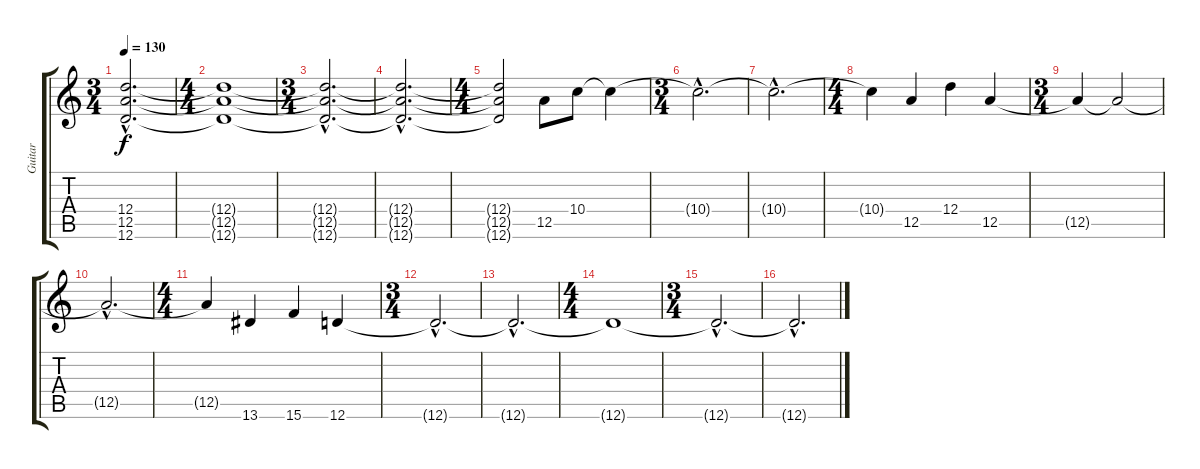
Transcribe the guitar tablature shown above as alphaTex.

\track ("Guitar" "Guitar") {instrument distortionguitar}
\staff {score tabs}
\tuning (E4 B3 G3 D3 A2 D2) {hide}
\ts (3 4)
\tempo 130
\clef g2
\ks c
(12.4{hac t} 12.5{hac t} 12.6{hac t}).2{d dy f} |
\ts (4 4)
(12.4{t} 12.5{t} 12.6{t}).1 |
\ts (3 4)
(12.4{hac t} 12.5{hac t} 12.6{hac t}).2{d} |
(12.4{hac t} 12.5{hac t} 12.6{hac t}).2{d} |
\ts (4 4)
(12.4{t} 12.5{t} 12.6{t}).2 12.5.8{volume 13} 10.4.8 10.4{t}.4 |
\ts (3 4)
10.4{hac t}.2{d} |
10.4{hac t}.2{d} |
\ts (4 4)
10.4{t}.4 12.5.4 12.4.4 12.5.4 |
\ts (3 4)
12.5{t}.4 12.5{t}.2 |
12.5{hac t}.2{d} |
\ts (4 4)
12.5{t}.4 13.6.4 15.6.4 12.6.4 |
\ts (3 4)
12.6{hac t}.2{d} |
12.6{hac t}.2{d} |
\ts (4 4)
12.6{t}.1 |
\ts (3 4)
12.6{hac t}.2{d} |
12.6{hac t}.2{d}
